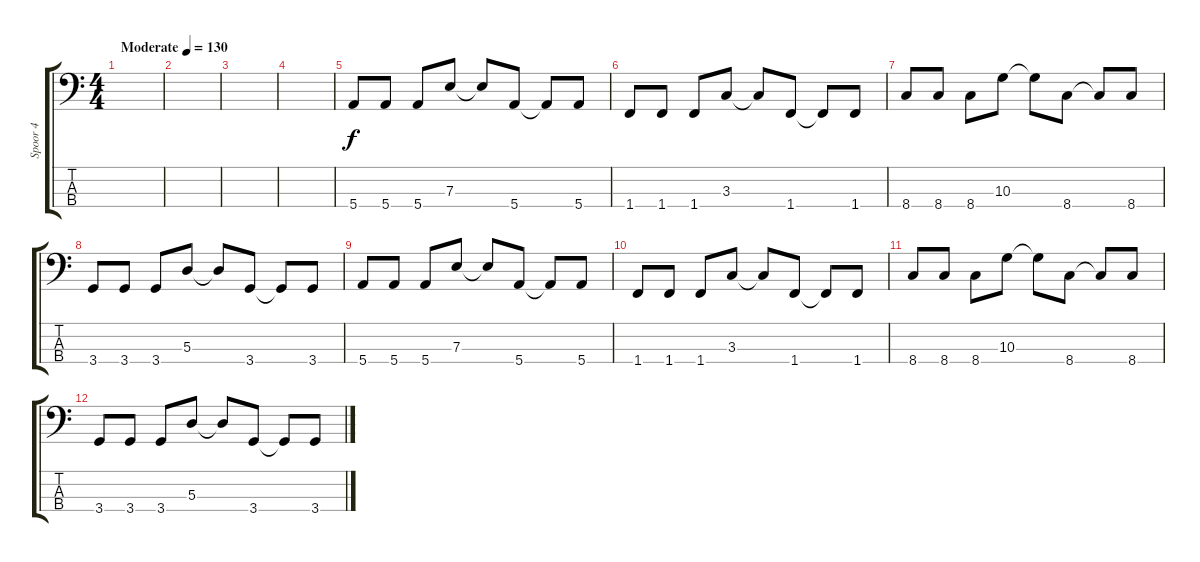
\track ("Spoor 4" "Spoor 4") {instrument electricbassfinger}
\staff {score tabs}
\tuning (G2 D2 A1 E1) {hide}
\ts (4 4)
\tempo (130 "Moderate")
\clef f4
\ks c
|
|
|
|
5.4.8 5.4.8 5.4.8 7.3.8 7.3{t}.8 5.4.8 5.4{t}.8 5.4.8 |
1.4.8 1.4.8 1.4.8 3.3.8 3.3{t}.8 1.4.8 1.4{t}.8 1.4.8 |
8.4.8 8.4.8 8.4.8 10.3.8 10.3{t}.8 8.4.8 8.4{t}.8 8.4.8 |
3.4.8 3.4.8 3.4.8 5.3.8 5.3{t}.8 3.4.8 3.4{t}.8 3.4.8 |
5.4.8 5.4.8 5.4.8 7.3.8 7.3{t}.8 5.4.8 5.4{t}.8 5.4.8 |
1.4.8 1.4.8 1.4.8 3.3.8 3.3{t}.8 1.4.8 1.4{t}.8 1.4.8 |
8.4.8 8.4.8 8.4.8 10.3.8 10.3{t}.8 8.4.8 8.4{t}.8 8.4.8 |
3.4.8 3.4.8 3.4.8 5.3.8 5.3{t}.8 3.4.8 3.4{t}.8 3.4.8
